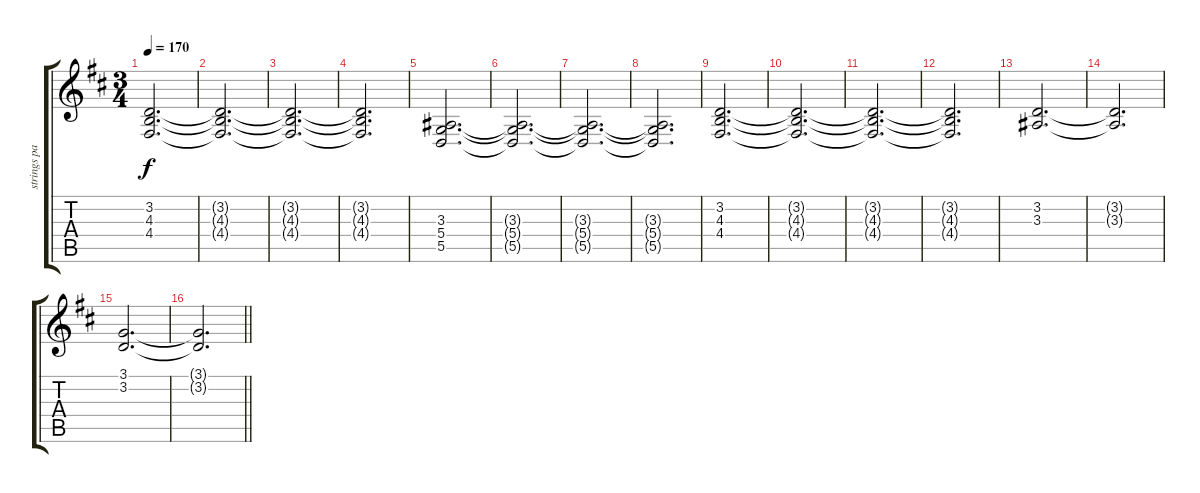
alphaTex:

\track ("strings pad" "strings pa") {instrument stringensemble1}
\staff {score tabs}
\tuning (E4 B3 G3 D3 A2 E2) {hide}
\ts (3 4)
\tempo 170
\clef g2
\ks bminor
(3.2 4.3 4.4).2{d dy f} |
(3.2{t} 4.3{t} 4.4{t}).2{d} |
(3.2{t} 4.3{t} 4.4{t}).2{d} |
(3.2{t} 4.3{t} 4.4{t}).2{d} |
(3.3 5.4 5.5).2{d} |
(3.3{t} 5.4{t} 5.5{t}).2{d} |
(3.3{t} 5.4{t} 5.5{t}).2{d} |
(3.3{t} 5.4{t} 5.5{t}).2{d} |
(3.2 4.3 4.4).2{d} |
(3.2{t} 4.3{t} 4.4{t}).2{d} |
(3.2{t} 4.3{t} 4.4{t}).2{d} |
(3.2{t} 4.3{t} 4.4{t}).2{d} |
(3.2 3.3).2{d} |
(3.2{t} 3.3{t}).2{d} |
(3.1 3.2).2{d} |
\barLineRight lightlight
(3.1{t} 3.2{t}).2{d}
